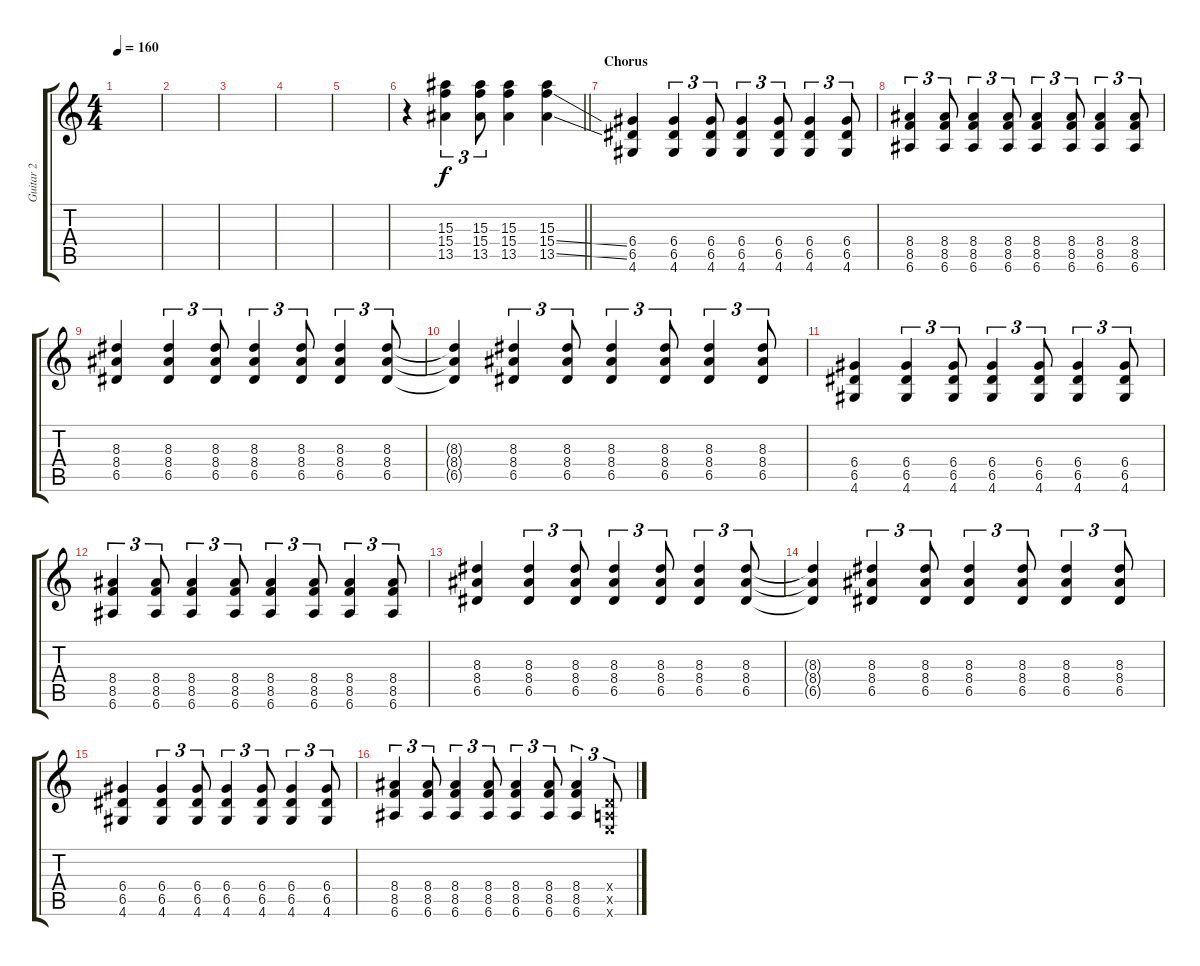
\track ("Guitar 2" "Guitar 2") {instrument overdrivenguitar}
\staff {score tabs}
\tuning (E4 B3 G3 D3 A2 E2) {hide}
\ts (4 4)
\tempo 160
\clef g2
\ks c
|
|
|
|
|
\barLineRight lightlight
r.4 (15.3 15.4 13.5).4{tu (3 2)} (15.3 15.4 13.5).8{tu (3 2)} (15.3 15.4 13.5).4 (15.3 15.4{ss} 13.5{ss}).4 |
\section ("" "Chorus")
(6.4 6.5 4.6).4 (6.4 6.5 4.6).4{tu (3 2)} (6.4 6.5 4.6).8{tu (3 2)} (6.4 6.5 4.6).4{tu (3 2)} (6.4 6.5 4.6).8{tu (3 2)} (6.4 6.5 4.6).4{tu (3 2)} (6.4 6.5 4.6).8{tu (3 2)} |
(8.4 8.5 6.6).4{tu (3 2)} (8.4 8.5 6.6).8{tu (3 2)} (8.4 8.5 6.6).4{tu (3 2)} (8.4 8.5 6.6).8{tu (3 2)} (8.4 8.5 6.6).4{tu (3 2)} (8.4 8.5 6.6).8{tu (3 2)} (8.4 8.5 6.6).4{tu (3 2)} (8.4 8.5 6.6).8{tu (3 2)} |
(8.3 8.4 6.5).4 (8.3 8.4 6.5).4{tu (3 2)} (8.3 8.4 6.5).8{tu (3 2)} (8.3 8.4 6.5).4{tu (3 2)} (8.3 8.4 6.5).8{tu (3 2)} (8.3 8.4 6.5).4{tu (3 2)} (8.3 8.4 6.5).8{tu (3 2)} |
(8.3{t} 8.4{t} 6.5{t}).4 (8.3 8.4 6.5).4{tu (3 2)} (8.3 8.4 6.5).8{tu (3 2)} (8.3 8.4 6.5).4{tu (3 2)} (8.3 8.4 6.5).8{tu (3 2)} (8.3 8.4 6.5).4{tu (3 2)} (8.3 8.4 6.5).8{tu (3 2)} |
(6.4 6.5 4.6).4 (6.4 6.5 4.6).4{tu (3 2)} (6.4 6.5 4.6).8{tu (3 2)} (6.4 6.5 4.6).4{tu (3 2)} (6.4 6.5 4.6).8{tu (3 2)} (6.4 6.5 4.6).4{tu (3 2)} (6.4 6.5 4.6).8{tu (3 2)} |
(8.4 8.5 6.6).4{tu (3 2)} (8.4 8.5 6.6).8{tu (3 2)} (8.4 8.5 6.6).4{tu (3 2)} (8.4 8.5 6.6).8{tu (3 2)} (8.4 8.5 6.6).4{tu (3 2)} (8.4 8.5 6.6).8{tu (3 2)} (8.4 8.5 6.6).4{tu (3 2)} (8.4 8.5 6.6).8{tu (3 2)} |
(8.3 8.4 6.5).4 (8.3 8.4 6.5).4{tu (3 2)} (8.3 8.4 6.5).8{tu (3 2)} (8.3 8.4 6.5).4{tu (3 2)} (8.3 8.4 6.5).8{tu (3 2)} (8.3 8.4 6.5).4{tu (3 2)} (8.3 8.4 6.5).8{tu (3 2)} |
(8.3{t} 8.4{t} 6.5{t}).4 (8.3 8.4 6.5).4{tu (3 2)} (8.3 8.4 6.5).8{tu (3 2)} (8.3 8.4 6.5).4{tu (3 2)} (8.3 8.4 6.5).8{tu (3 2)} (8.3 8.4 6.5).4{tu (3 2)} (8.3 8.4 6.5).8{tu (3 2)} |
(6.4 6.5 4.6).4 (6.4 6.5 4.6).4{tu (3 2)} (6.4 6.5 4.6).8{tu (3 2)} (6.4 6.5 4.6).4{tu (3 2)} (6.4 6.5 4.6).8{tu (3 2)} (6.4 6.5 4.6).4{tu (3 2)} (6.4 6.5 4.6).8{tu (3 2)} |
(8.4 8.5 6.6).4{tu (3 2)} (8.4 8.5 6.6).8{tu (3 2)} (8.4 8.5 6.6).4{tu (3 2)} (8.4 8.5 6.6).8{tu (3 2)} (8.4 8.5 6.6).4{tu (3 2)} (8.4 8.5 6.6).8{tu (3 2)} (8.4 8.5 6.6).4{tu (3 2)} (0.4{x} 0.5{x} 0.6{x}).8{tu (3 2)}
